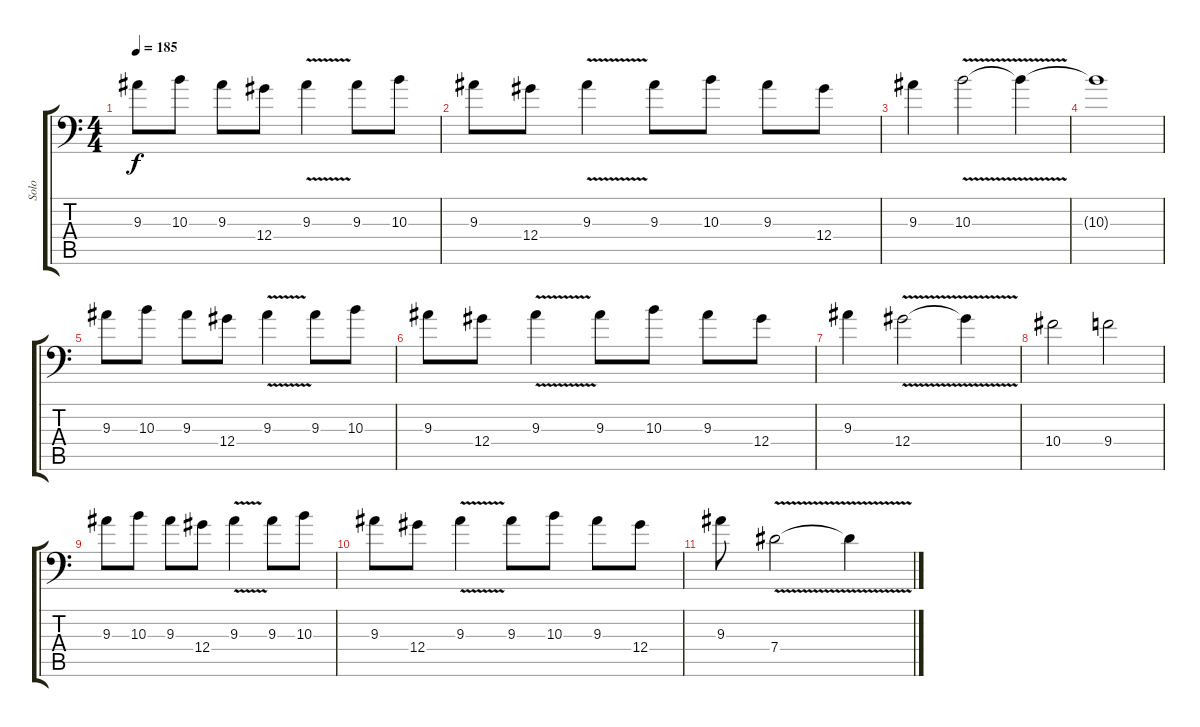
\track ("Solo" "Solo") {instrument distortionguitar}
\staff {score tabs}
\tuning (Bb3 F3 Db3 Ab2 Eb2 Bb1) {hide}
\ts (4 4)
\tempo 185
\clef f4
\ks c
9.3.8{dy f} 10.3.8 9.3.8 12.4.8 9.3{v}.4 9.3.8 10.3.8 |
9.3.8 12.4.8 9.3{v}.4 9.3.8 10.3.8 9.3.8 12.4.8 |
9.3.4 10.3{v}.2 10.3{t}.4 |
10.3{t}.1 |
9.3.8 10.3.8 9.3.8 12.4.8 9.3{v}.4 9.3.8 10.3.8 |
9.3.8 12.4.8 9.3{v}.4 9.3.8 10.3.8 9.3.8 12.4.8 |
9.3.4 12.4{v}.2 12.4{t}.4 |
10.4.2 9.4.2 |
9.3.8 10.3.8 9.3.8 12.4.8 9.3{v}.4 9.3.8 10.3.8 |
9.3.8 12.4.8 9.3{v}.4 9.3.8 10.3.8 9.3.8 12.4.8 |
9.3.8 7.4{v}.2 7.4{t}.4
